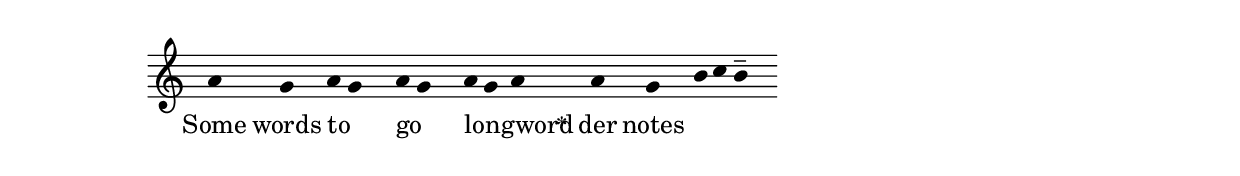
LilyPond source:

\version "2.20.0"

Slur_spacing_engraver =
#(lambda (context)
 (let ((slur-event-dir #f))
   (define (change-spacing dir)
     (ly:broadcast
       (ly:context-event-source context)
       (ly:make-stream-event
         (ly:make-event-class 'spacing-section-event)
         '(())))
     (let ((score-context (ly:context-find context 'Score)))
       (for-each
         (lambda (args)
           (apply ly:context-pushpop-property
             score-context 'SpacingSpanner
             (if (< 0 dir) (drop-right args 1) args)))
         `((base-shortest-duration ,(ly:make-moment -2))
           (shortest-duration-space 1.5)
           (spacing-increment 1.5)
           (common-shortest-duration ,(ly:make-moment 1))))))
   (make-engraver
     ((start-translation-timestep engraver)
       (set! slur-event-dir #f))
     (listeners
       ((slur-event engraver event)
         (let ((dir (ly:event-property event 'span-direction #f)))
           (set! slur-event-dir dir))))
     ((process-music engraver)
       (if (ly:dir? slur-event-dir)
         (change-spacing slur-event-dir))))))


\layout {
    \context {
        \Score
        \override SpacingSpanner.shortest-duration-space = 3
        timing = ##f
    }
    \context {
        \Staff
        \consists \Slur_spacing_engraver
        \remove Time_signature_engraver
        \omit Stem
        \omit Slur
    }
}

music = { 
  a' g'
  a'( g')
  a'( g')
  a'( g' a')
  a' g'
  b'( c'' b'--)
}

words = \lyricmode { Some words to go longword \set stanza = "*" der notes }

\new Staff  
<<
     \new Voice = "mel" { \music }
     \new Lyrics \lyricsto "mel" { \words }
>>